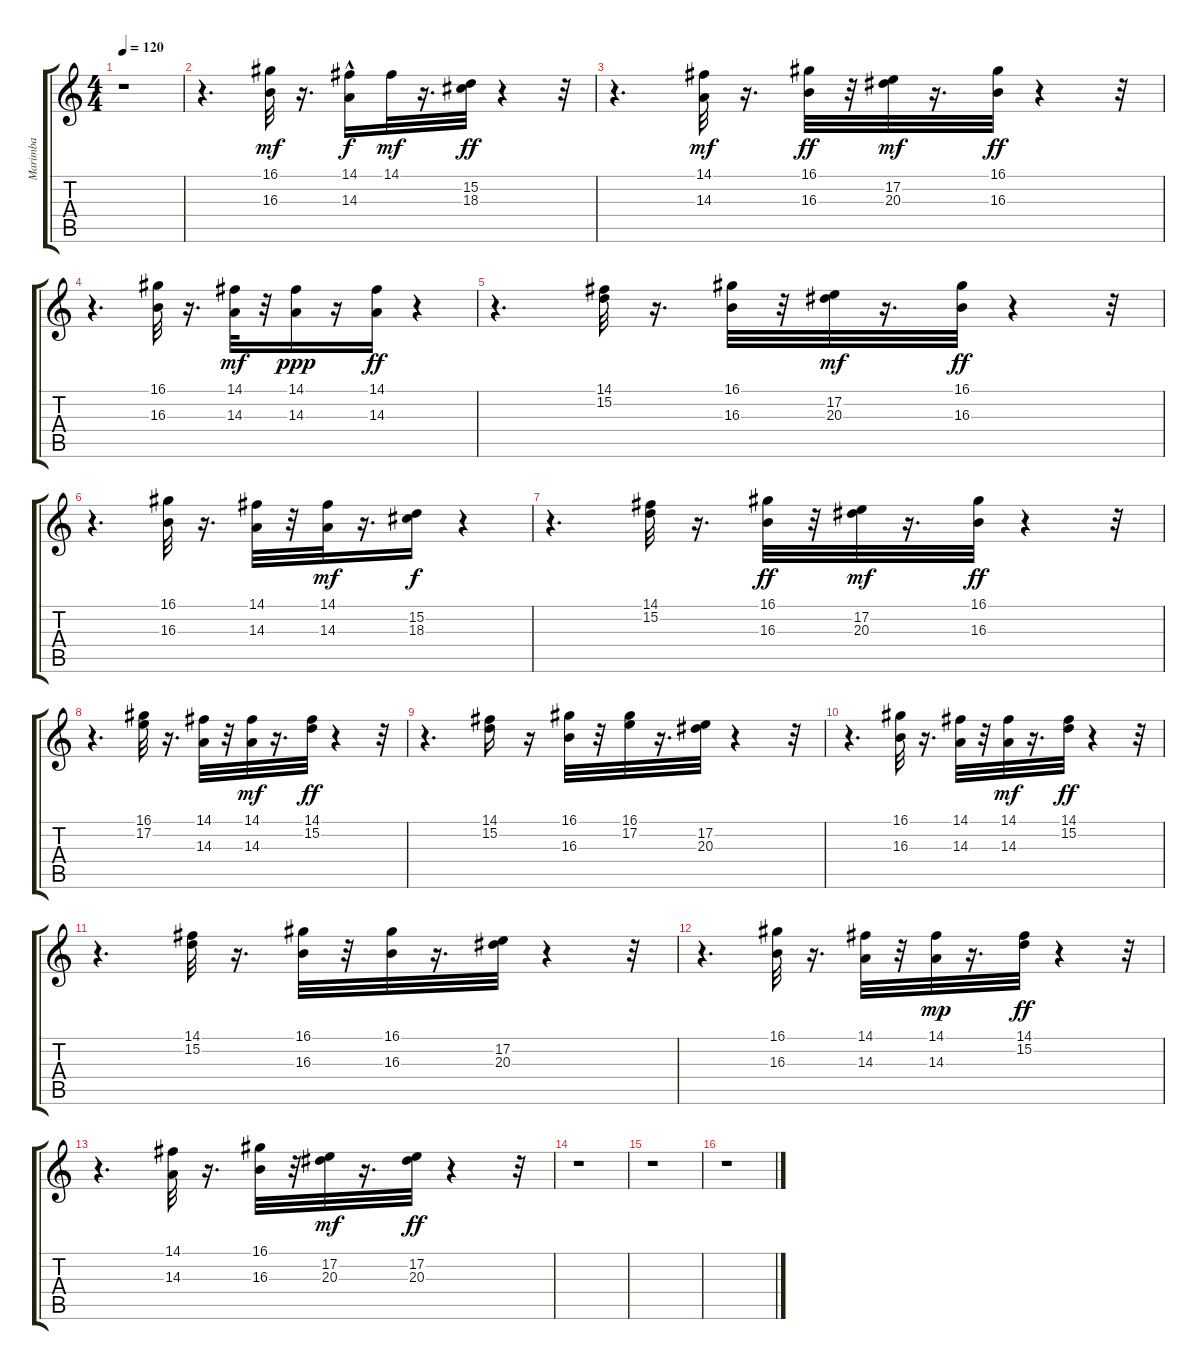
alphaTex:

\track ("Marimba             " "Marimba   ") {instrument marimba}
\staff {score tabs}
\tuning (E4 B3 G3 D3 A2 E2) {hide}
\ts (4 4)
\tempo 120
\clef g2
\ks c
r.1{dy mf} |
r.4{d} (16.1 16.3).32 r.16{d} (14.1 14.3{hac}).16{dy f} 14.1.32{dy mf} r.16{d} (15.2 18.3).32{dy ff} r.4 r.32 |
r.4{d} (14.1 14.3).32{dy mf} r.16{d} (16.1 16.3).32{dy ff} r.32 (17.2 20.3).32{dy mf} r.16{d} (16.1 16.3).32{dy ff} r.4 r.32 |
r.4{d} (16.1 16.3).32 r.16{d} (14.1 14.3).32{dy mf} r.32 (14.1 14.3).16{dy ppp} r.16 (14.1 14.3).16{dy ff} r.4 |
r.4{d} (14.1 15.2).32 r.16{d} (16.1 16.3).32 r.32 (17.2 20.3).32{dy mf} r.16{d} (16.1 16.3).32{dy ff} r.4 r.32 |
r.4{d} (16.1 16.3).32 r.16{d} (14.1 14.3).32 r.32 (14.1 14.3).32{dy mf} r.16{d} (15.2 18.3).16{dy f} r.4 |
r.4{d} (14.1 15.2).32 r.16{d} (16.1 16.3).32{dy ff} r.32 (17.2 20.3).32{dy mf} r.16{d} (16.1 16.3).32{dy ff} r.4 r.32 |
r.4{d} (16.1 17.2).32 r.16{d} (14.1 14.3).32 r.32 (14.1 14.3).32{dy mf} r.16{d} (14.1 15.2).32{dy ff} r.4 r.32 |
r.4{d} (14.1 15.2).16 r.16 (16.1 16.3).32 r.32 (16.1 17.2).32 r.16{d} (17.2 20.3).32 r.4 r.32 |
r.4{d} (16.1 16.3).32 r.16{d} (14.1 14.3).32 r.32 (14.1 14.3).32{dy mf} r.16{d} (14.1 15.2).32{dy ff} r.4 r.32 |
r.4{d} (14.1 15.2).32 r.16{d} (16.1 16.3).32 r.32 (16.1 16.3).32 r.16{d} (17.2 20.3).32 r.4 r.32 |
r.4{d} (16.1 16.3).32 r.16{d} (14.1 14.3).32 r.32 (14.1 14.3).32{dy mp} r.16{d} (14.1 15.2).32{dy ff} r.4 r.32 |
r.4{d} (14.1 14.3).32 r.16{d} (16.1 16.3).32 r.32 (17.2 20.3).32{dy mf} r.16{d} (17.2 20.3).32{dy ff} r.4 r.32 |
r.1 |
r.1 |
r.1
